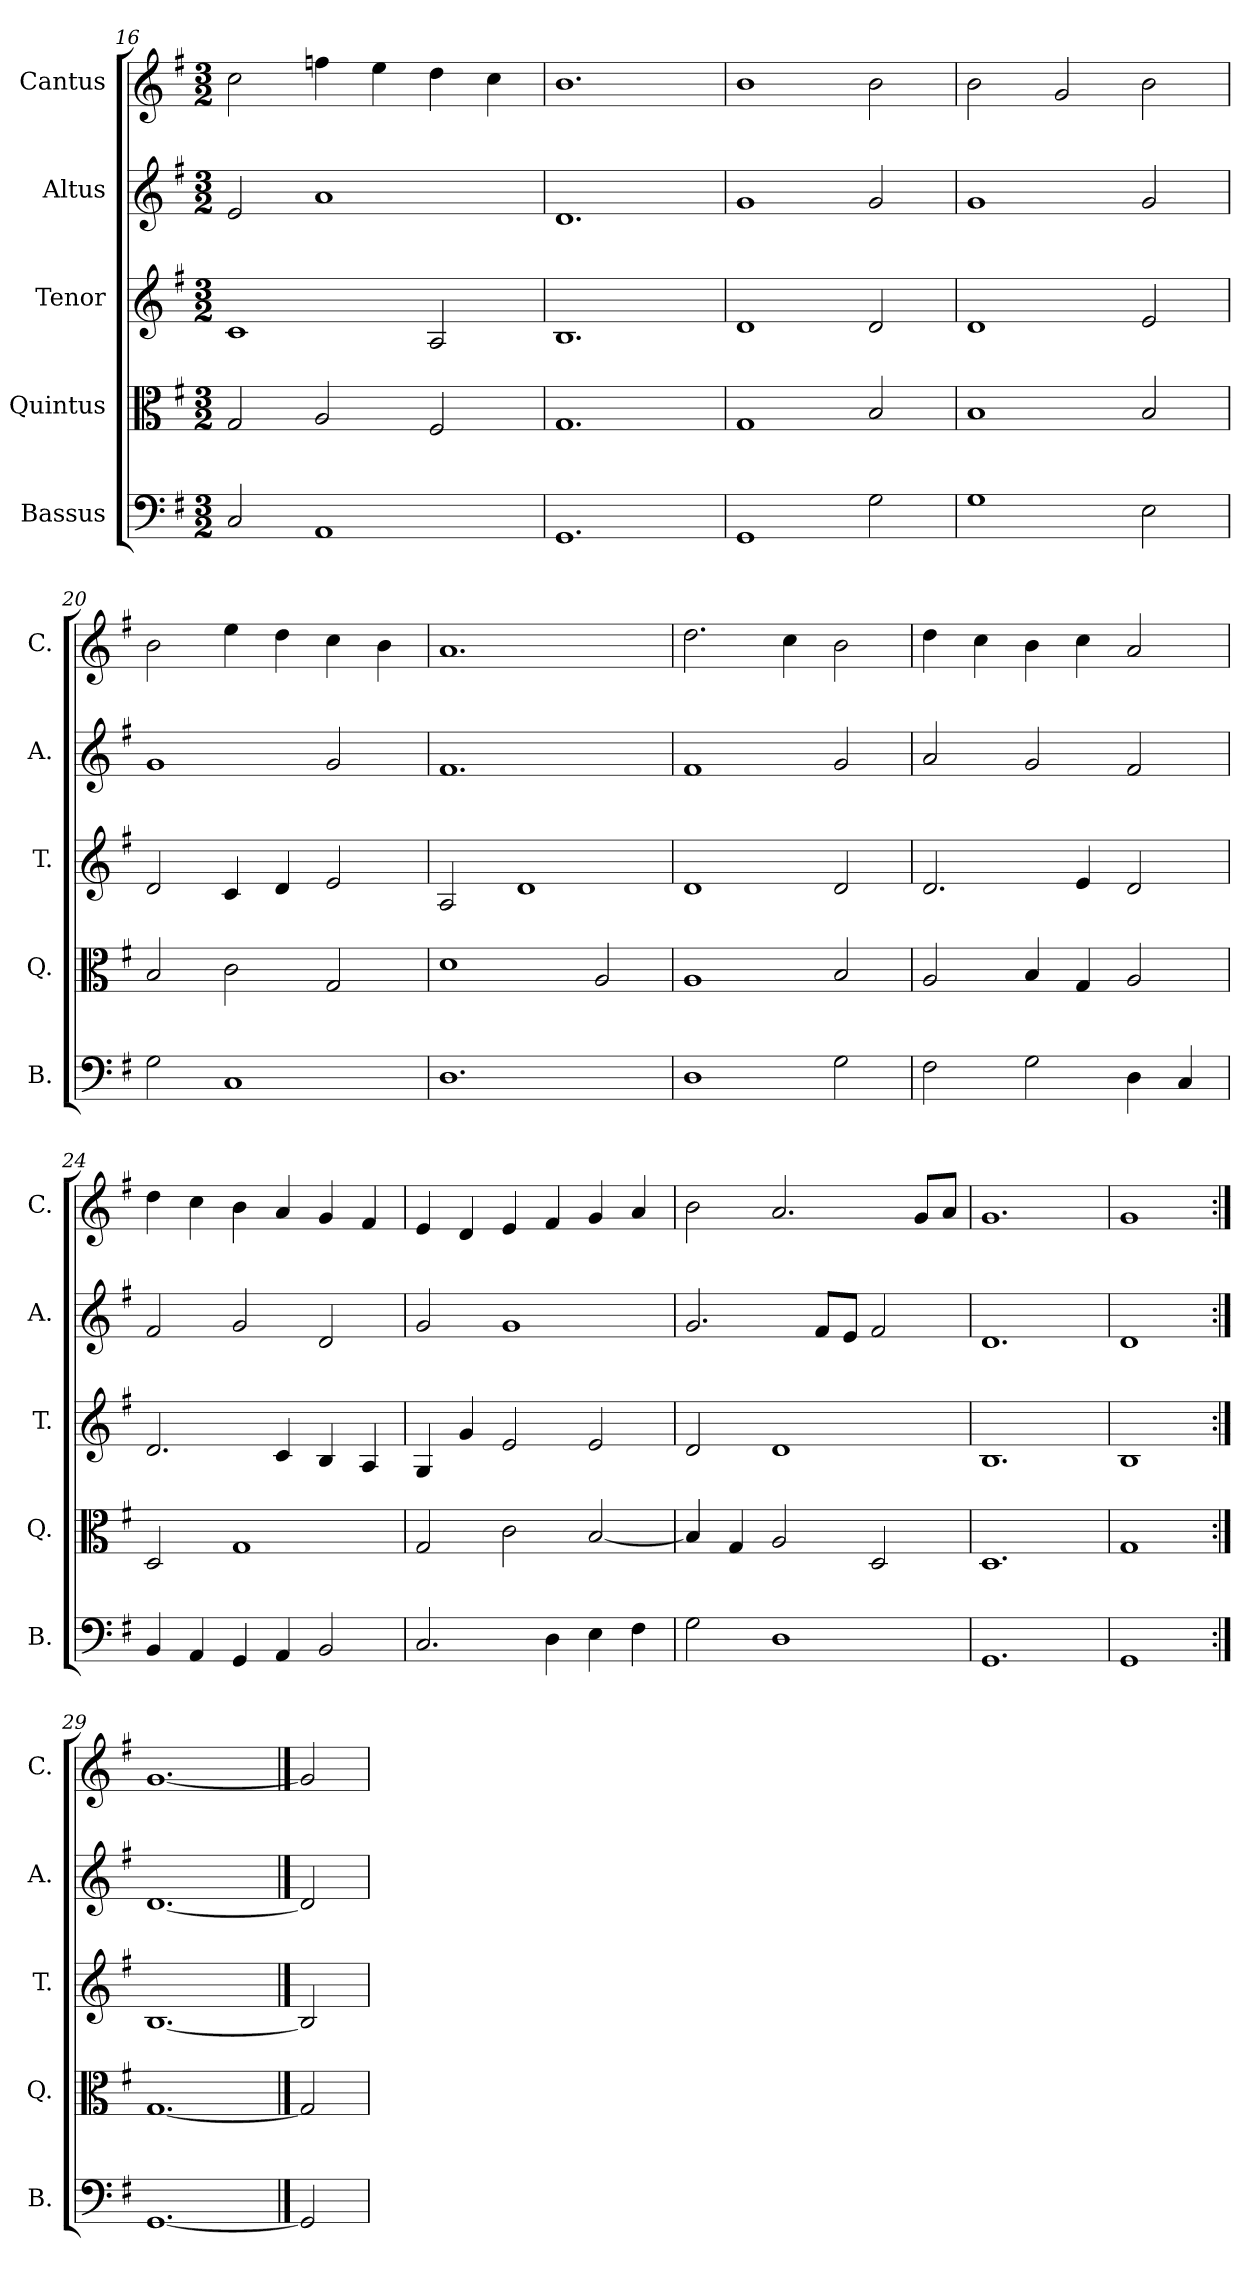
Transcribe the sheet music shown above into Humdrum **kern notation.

**kern	**kern	**kern	**kern	**kern
*part5	*part4	*part3	*part2	*part1
*staff5	*staff4	*staff3	*staff2	*staff1
*I"Bassus	*I"Quintus	*I"Tenor	*I"Altus	*I"Cantus
*I'B.	*I'Q.	*I'T.	*I'A.	*I'C.
*clefF4	*clefC3	*clefG2	*clefG2	*clefG2
*k[f#]	*k[f#]	*k[f#]	*k[f#]	*k[f#]
*G:	*G:	*G:	*G:	*G:
*M3/2	*M3/2	*M3/2	*M3/2	*M3/2
=16	=16	=16	=16	=16
2C/	2G/	1c/	2e/	2cc\
1AA/	2A/	.	1a/	4ffn\
.	.	.	.	4ee\
.	2F#/	2A/	.	4dd\
.	.	.	.	4cc\
=17	=17	=17	=17	=17
1.GG/	1.G/	1.B/	1.d/	1.b\
=18	=18	=18	=18	=18
1GG/	1G/	1d/	1g/	1b\
2G\	2B/	2d/	2g/	2b\
=19	=19	=19	=19	=19
1G\	1B/	1d/	1g/	2b\
.	.	.	.	2g/
2E\	2B/	2e/	2g/	2b\
=20	=20	=20	=20	=20
2G\	2B/	2d/	1g/	2b\
1C/	2c\	4c/	.	4ee\
.	.	4d/	.	4dd\
.	2G/	2e/	2g/	4cc\
.	.	.	.	4b\
!!LO:LB:g=z
=21	=21	=21	=21	=21
1.D\	1d\	2A/	1.f#/	1.a/
.	.	1d/	.	.
.	2A/	.	.	.
=22	=22	=22	=22	=22
1D\	1A/	1d/	1f#/	2.dd\
.	.	.	.	4cc\
2G\	2B/	2d/	2g/	2b\
=23	=23	=23	=23	=23
2F#\	2A/	2.d/	2a/	4dd\
.	.	.	.	4cc\
2G\	4B/	.	2g/	4b\
.	4G/	4e/	.	4cc\
4D\	2A/	2d/	2f#/	2a/
4C/	.	.	.	.
=24	=24	=24	=24	=24
4BB/	2D/	2.d/	2f#/	4dd\
4AA/	.	.	.	4cc\
4GG/	1G/	.	2g/	4b\
4AA/	.	4c/	.	4a/
2BB/	.	4B/	2d/	4g/
.	.	4A/	.	4f#/
=25	=25	=25	=25	=25
2.C/	2G/	4G/	2g/	4e/
.	.	4g/	.	4d/
.	2c\	2e/	1g/	4e/
4D\	.	.	.	4f#/
4E\	[2B/	2e/	.	4g/
4F#\	.	.	.	4a/
=26	=26	=26	=26	=26
2G\	4B/]	2d/	2.g/	2b\
.	4G/	.	.	.
1D\	2A/	1d/	.	2.a/
.	.	.	8f#/L	.
.	.	.	8e/J	.
.	2D/	.	2f#/	.
.	.	.	.	8g/L
.	.	.	.	8a/J
=27	=27	=27	=27	=27
1.GG/	1.D/	1.B/	1.d/	1.g/
=28	=28	=28	=28	=28
1GG/	1G/	1B/	1d/	1g/
=29:|!	=29:|!	=29:|!	=29:|!	=29:|!
[1.GG/	[1.G/	[1.B/	[1.d/	[1.g/
==30	==30	==30	==30	==30
2GG/]	2G/]	2B/]	2d/]	2g/]
=	=	=	=	=
*-	*-	*-	*-	*-
